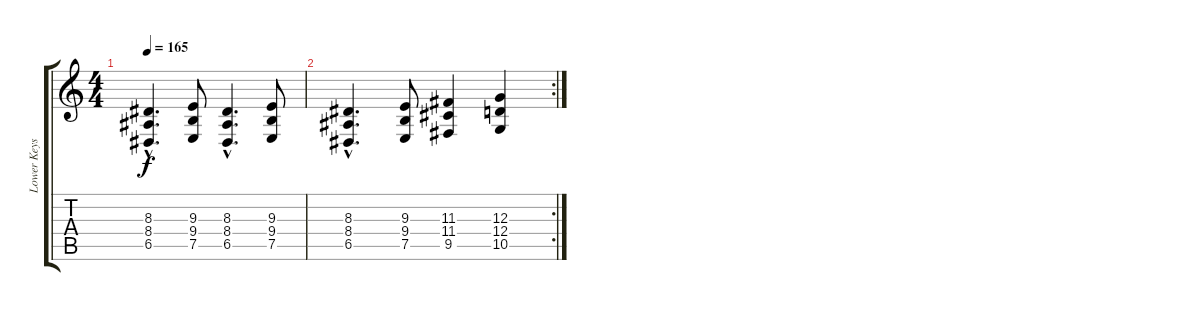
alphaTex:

\track ("Lower Keys" "Lower Keys") {instrument stringensemble1}
\staff {score tabs}
\tuning (E4 B3 G3 D3 A2 E2) {hide}
\ts (4 4)
\tempo 165
\clef g2
\ks c
(8.3{hac} 8.4{hac} 6.5{hac}).4{d dy f} (9.3 9.4 7.5).8 (8.3{hac} 8.4{hac} 6.5{hac}).4{d} (9.3 9.4 7.5).8 |
\rc 2
(8.3{hac} 8.4{hac} 6.5{hac}).4{d} (9.3 9.4 7.5).8 (11.3 11.4 9.5).4 (12.3 12.4 10.5).4
